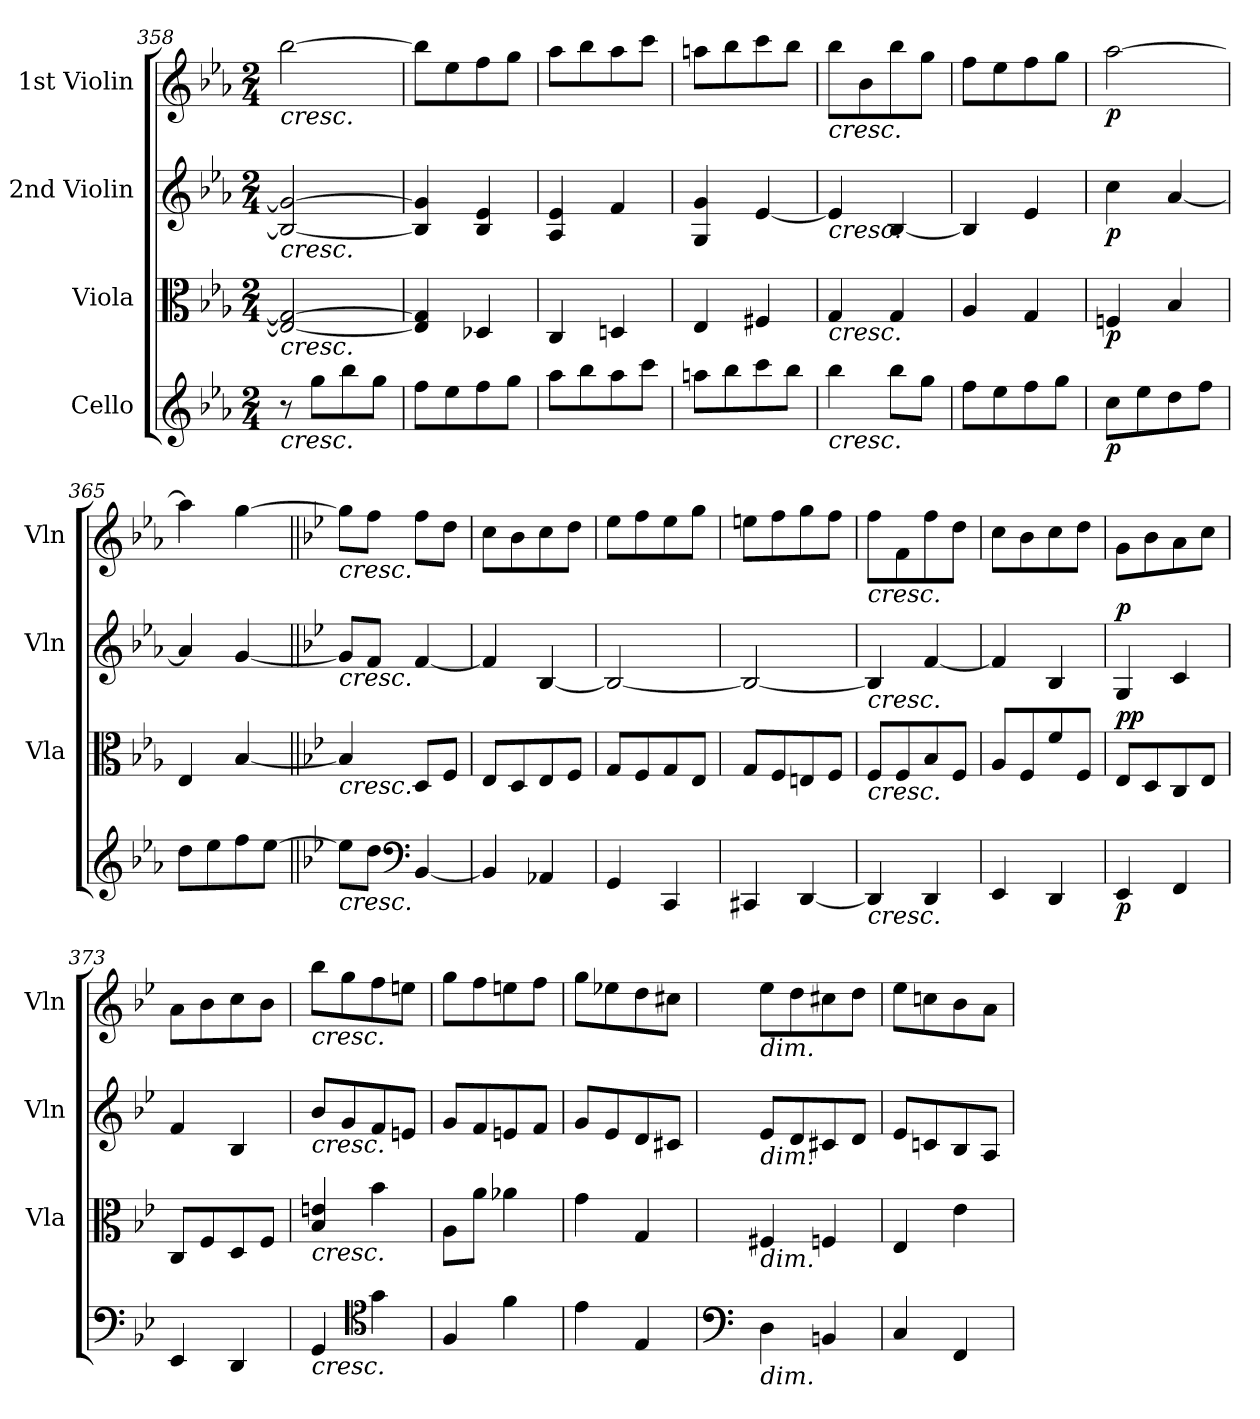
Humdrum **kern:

**kern	**dynam	**kern	**dynam	**kern	**dynam	**kern	**dynam
*part4	*part4	*part3	*part3	*part2	*part2	*part1	*part1
*staff4	*staff4	*staff3	*staff3	*staff2	*staff2	*staff1	*staff1
*I"Cello	*	*I"Viola	*	*I"2nd Violin	*	*I"1st Violin	*
*	*	*I'Vla	*	*I'Vln	*	*I'Vln	*
*clefG2	*	*clefC3	*	*clefG2	*	*clefG2	*
*k[b-e-a-]	*	*k[b-e-a-]	*	*k[b-e-a-]	*	*k[b-e-a-]	*
*E-:	*	*E-:	*	*E-:	*	*E-:	*
*M2/4	*	*M2/4	*	*M2/4	*	*M2/4	*
=358	=358	=358	=358	=358	=358	=358	=358
!	!	!	!	!	!	!LO:TX:b:i:t=cresc.	!
!	!	!	!	!LO:TX:b:i:t=cresc.	!	!	!
!	!	!LO:TX:b:i:t=cresc.	!	!	!	!	!
!LO:TX:b:i:t=cresc.	!	!	!	!	!	!	!
8r	.	2E-/_ 2G/_	.	2B-/_ 2g/_	.	[2bb-\	.
8gg\L	.	.	.	.	.	.	.
8bb-\	.	.	.	.	.	.	.
8gg\J	.	.	.	.	.	.	.
!!LO:PB:g=z
=359	=359	=359	=359	=359	=359	=359	=359
8ff\L	.	4E-/] 4G/]	.	4B-/] 4g/]	.	8bb-\L]	.
8ee-\	.	.	.	.	.	8ee-\	.
8ff\	.	4D-X/	.	4B-/ 4e-/	.	8ff\	.
8gg\J	.	.	.	.	.	8gg\J	.
!!LO:PB:g=z
=360	=360	=360	=360	=360	=360	=360	=360
8aa-\L	.	4C/	.	4A-/ 4e-/	.	8aa-\L	.
8bb-\	.	.	.	.	.	8bb-\	.
8aa-\	.	4Dn/	.	4f/	.	8aa-\	.
8ccc\J	.	.	.	.	.	8ccc\J	.
=361	=361	=361	=361	=361	=361	=361	=361
8aan\L	.	4E-/	.	4G/ 4g/	.	8aan\L	.
8bb-\	.	.	.	.	.	8bb-\	.
8ccc\	.	4F#X/	.	[4e-/	.	8ccc\	.
8bb-\J	.	.	.	.	.	8bb-\J	.
=362	=362	=362	=362	=362	=362	=362	=362
!	!	!	!	!	!	!LO:TX:b:i:t=cresc.	!
!	!	!	!	!LO:TX:b:i:t=cresc.	!	!	!
!	!	!LO:TX:b:i:t=cresc.	!	!	!	!	!
!LO:TX:b:i:t=cresc.	!	!	!	!	!	!	!
4bb-\	.	4G/	.	4e-/]	.	8bb-\L	.
.	.	.	.	.	.	8b-\	.
8bb-\L	.	4G/	.	[4B-/	.	8bb-\	.
8gg\J	.	.	.	.	.	8gg\J	.
=363	=363	=363	=363	=363	=363	=363	=363
8ff\L	.	4A-/	.	4B-/]	.	8ff\L	.
8ee-\	.	.	.	.	.	8ee-\	.
8ff\	.	4G/	.	4e-/	.	8ff\	.
8gg\J	.	.	.	.	.	8gg\J	.
=364	=364	=364	=364	=364	=364	=364	=364
!	!LO:DY:b	!	!LO:DY:b	!	!LO:DY:b	!	!LO:DY:b
8cc\L	p	4Fn/	p	4cc\	p	[2aa-\	p
8ee-\	.	.	.	.	.	.	.
8dd\	.	4B-/	.	[4a-/	.	.	.
8ff\J	.	.	.	.	.	.	.
=365	=365	=365	=365	=365	=365	=365	=365
8dd\L	.	4E-/	.	4a-/]	.	4aa-\]	.
8ee-\	.	.	.	.	.	.	.
8ff\	.	[4B-/	.	[4g/	.	[4gg\	.
[8ee-\J	.	.	.	.	.	.	.
=366||	=366||	=366||	=366||	=366||	=366||	=366||	=366||
*k[b-e-]	*	*k[b-e-]	*	*k[b-e-]	*	*k[b-e-]	*
*B-:	*	*B-:	*	*B-:	*	*B-:	*
!	!	!	!	!	!	!LO:TX:b:i:t=cresc.	!
!	!	!	!	!LO:TX:b:i:t=cresc.	!	!	!
!	!	!LO:TX:b:i:t=cresc.	!	!	!	!	!
!LO:TX:b:i:t=cresc.	!	!	!	!	!	!	!
8ee-\L]	.	4B-/]	.	8g/L]	.	8gg\L]	.
8dd\J	.	.	.	8f/J	.	8ff\J	.
*clefF4	*	*	*	*	*	*	*
[4BB-/	.	8D/L	.	[4f/	.	8ff\L	.
.	.	8F/J	.	.	.	8dd\J	.
=367	=367	=367	=367	=367	=367	=367	=367
4BB-/]	.	8E-/L	.	4f/]	.	8cc\L	.
.	.	8D/	.	.	.	8b-\	.
4AA-X/	.	8E-/	.	[4B-/	.	8cc\	.
.	.	8F/J	.	.	.	8dd\J	.
!!LO:LB:g=z
=368	=368	=368	=368	=368	=368	=368	=368
4GG/	.	8G/L	.	2B-/_	.	8ee-\L	.
.	.	8F/	.	.	.	8ff\	.
4CC/	.	8G/	.	.	.	8ee-\	.
.	.	8E-/J	.	.	.	8gg\J	.
!!LO:LB:g=z
=369	=369	=369	=369	=369	=369	=369	=369
4CC#X/	.	8G/L	.	2B-/_	.	8een\L	.
.	.	8F/	.	.	.	8ff\	.
[4DD/	.	8En/	.	.	.	8gg\	.
.	.	8F/J	.	.	.	8ff\J	.
=370	=370	=370	=370	=370	=370	=370	=370
!	!	!	!	!	!	!LO:TX:b:i:t=cresc.	!
!	!	!	!	!LO:TX:b:i:t=cresc.	!	!	!
!	!	!LO:TX:b:i:t=cresc.	!	!	!	!	!
!LO:TX:b:i:t=cresc.	!	!	!	!	!	!	!
4DD/]	.	8F/L	.	4B-/]	.	8ff\L	.
.	.	8F/	.	.	.	8f\	.
4DD/	.	8B-/	.	[4f/	.	8ff\	.
.	.	8F/J	.	.	.	8dd\J	.
=371	=371	=371	=371	=371	=371	=371	=371
4EE-/	.	8A/L	.	4f/]	.	8cc\L	.
.	.	8F/	.	.	.	8b-\	.
4DD/	.	8f/	.	4B-/	.	8cc\	.
.	.	8F/J	.	.	.	8dd\J	.
=372	=372	=372	=372	=372	=372	=372	=372
!	!LO:DY:b	!	!LO:DY:b	!	!	!	!
!	!	!	!LO:DY:n=1:a	!	!LO:DY:a	!	!
4EE-/	p	8E-/L	p p	4G/	p	8g\L	.
.	.	8D/	.	.	.	8b-\	.
4FF/	.	8C/	.	4c/	.	8a\	.
.	.	8E-/J	.	.	.	8cc\J	.
=373	=373	=373	=373	=373	=373	=373	=373
4EE-/	.	8C/L	.	4f/	.	8a\L	.
.	.	8F/	.	.	.	8b-\	.
4DD/	.	8D/	.	4B-/	.	8cc\	.
.	.	8F/J	.	.	.	8b-\J	.
=374	=374	=374	=374	=374	=374	=374	=374
!	!	!	!	!	!	!LO:TX:b:i:t=cresc.	!
!	!	!	!	!LO:TX:b:i:t=cresc.	!	!	!
!	!	!LO:TX:b:i:t=cresc.	!	!	!	!	!
!LO:TX:b:i:t=cresc.	!	!	!	!	!	!	!
4GG/	.	4B-/ 4en/	.	8b-/L	.	8bb-\L	.
.	.	.	.	8g/	.	8gg\	.
*clefC4	*	*	*	*	*	*	*
4g\	.	4b-\	.	8f/	.	8ff\	.
.	.	.	.	8en/J	.	8een\J	.
=375	=375	=375	=375	=375	=375	=375	=375
4F/	.	8A\L	.	8g/L	.	8gg\L	.
.	.	8a\J	.	8f/	.	8ff\	.
4f\	.	4a-X\	.	8en/	.	8een\	.
.	.	.	.	8f/J	.	8ff\J	.
=376	=376	=376	=376	=376	=376	=376	=376
4e-\	.	4g\	.	8g/L	.	8gg\L	.
.	.	.	.	8e-/	.	8ee-X\	.
4E-/	.	4G/	.	8d/	.	8dd\	.
.	.	.	.	8c#X/J	.	8cc#X\J	.
!!LO:PB:g=z
=377	=377	=377	=377	=377	=377	=377	=377
*clefF4	*	*	*	*	*	*	*
!	!	!	!	!	!	!LO:TX:b:i:t=dim.	!
!	!	!	!	!LO:TX:b:i:t=dim.	!	!	!
!	!	!LO:TX:b:i:t=dim.	!	!	!	!	!
!LO:TX:b:i:t=dim.	!	!	!	!	!	!	!
4D\	.	4F#X/	.	8e-/L	.	8ee-\L	.
.	.	.	.	8d/	.	8dd\	.
4BBn/	.	4Fn/	.	8c#X/	.	8cc#X\	.
.	.	.	.	8d/J	.	8dd\J	.
!!LO:LB:g=z
=378	=378	=378	=378	=378	=378	=378	=378
4C/	.	4E-/	.	8e-/L	.	8ee-\L	.
.	.	.	.	8cn/	.	8ccn\	.
4FF/	.	4e-\	.	8B-/	.	8b-\	.
.	.	.	.	8A/J	.	8a\J	.
=	=	=	=	=	=	=	=
*-	*-	*-	*-	*-	*-	*-	*-
